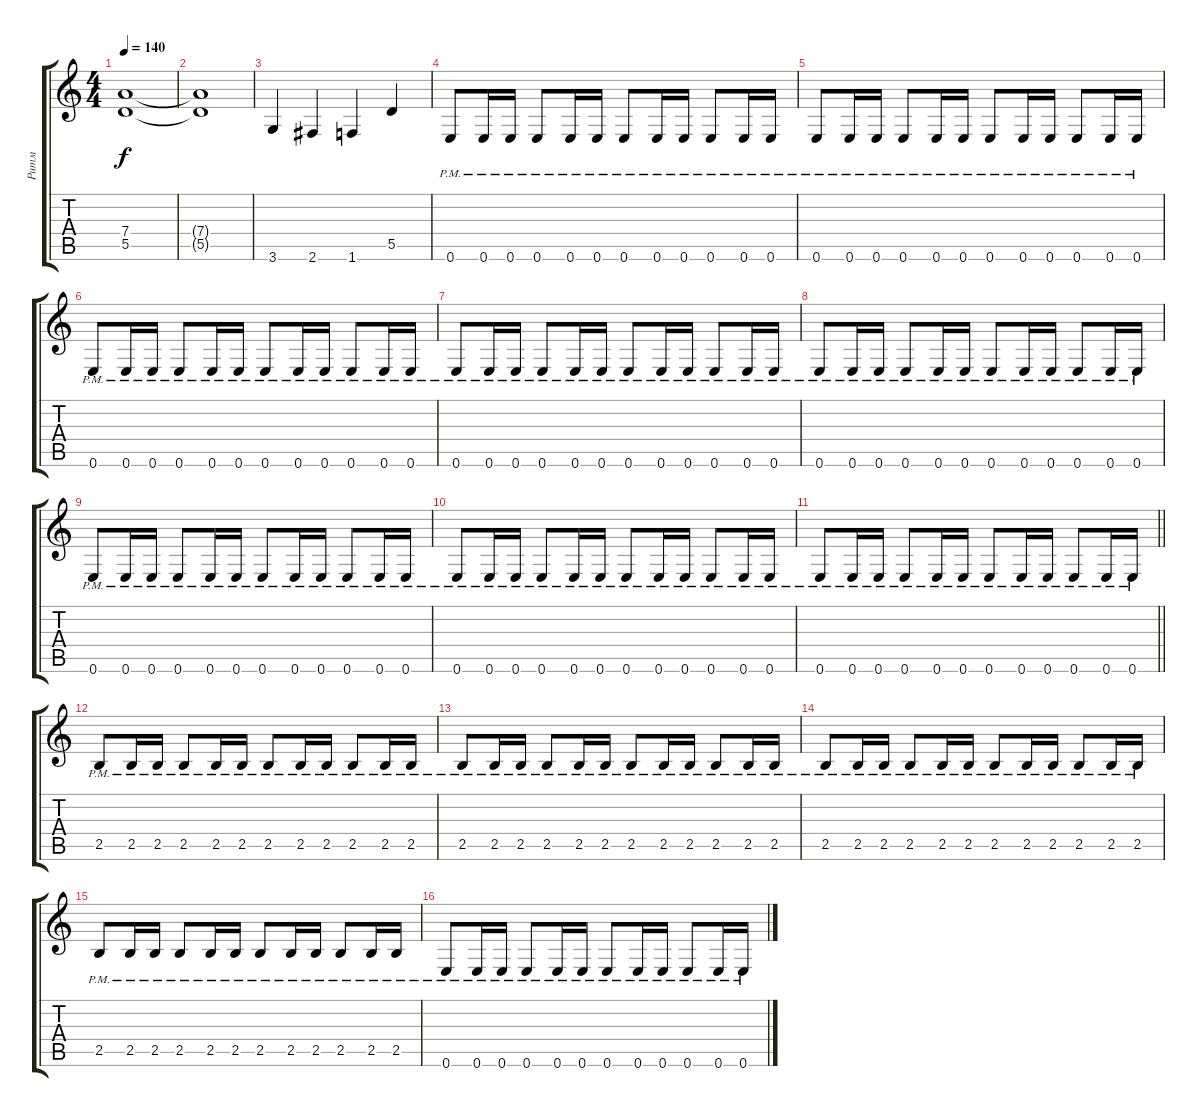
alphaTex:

\track ("Ритм" "Ритм") {instrument distortionguitar}
\staff {score tabs}
\tuning (E4 B3 G3 D3 A2 E2) {hide}
\ts (4 4)
\tempo 140
\clef g2
\ks c
(7.4 5.5).1{dy f} |
(7.4{t} 5.5{t}).1 |
3.6.4 2.6.4 1.6.4 5.5.4 |
0.6{pm}.8 0.6{pm}.16 0.6{pm}.16 0.6{pm}.8 0.6{pm}.16 0.6{pm}.16 0.6{pm}.8 0.6{pm}.16 0.6{pm}.16 0.6{pm}.8 0.6{pm}.16 0.6{pm}.16 |
0.6{pm}.8 0.6{pm}.16 0.6{pm}.16 0.6{pm}.8 0.6{pm}.16 0.6{pm}.16 0.6{pm}.8 0.6{pm}.16 0.6{pm}.16 0.6{pm}.8 0.6{pm}.16 0.6{pm}.16 |
0.6{pm}.8 0.6{pm}.16 0.6{pm}.16 0.6{pm}.8 0.6{pm}.16 0.6{pm}.16 0.6{pm}.8 0.6{pm}.16 0.6{pm}.16 0.6{pm}.8 0.6{pm}.16 0.6{pm}.16 |
0.6{pm}.8 0.6{pm}.16 0.6{pm}.16 0.6{pm}.8 0.6{pm}.16 0.6{pm}.16 0.6{pm}.8 0.6{pm}.16 0.6{pm}.16 0.6{pm}.8 0.6{pm}.16 0.6{pm}.16 |
0.6{pm}.8 0.6{pm}.16 0.6{pm}.16 0.6{pm}.8 0.6{pm}.16 0.6{pm}.16 0.6{pm}.8 0.6{pm}.16 0.6{pm}.16 0.6{pm}.8 0.6{pm}.16 0.6{pm}.16 |
0.6{pm}.8 0.6{pm}.16 0.6{pm}.16 0.6{pm}.8 0.6{pm}.16 0.6{pm}.16 0.6{pm}.8 0.6{pm}.16 0.6{pm}.16 0.6{pm}.8 0.6{pm}.16 0.6{pm}.16 |
0.6{pm}.8 0.6{pm}.16 0.6{pm}.16 0.6{pm}.8 0.6{pm}.16 0.6{pm}.16 0.6{pm}.8 0.6{pm}.16 0.6{pm}.16 0.6{pm}.8 0.6{pm}.16 0.6{pm}.16 |
\barLineRight lightlight
0.6{pm}.8 0.6{pm}.16 0.6{pm}.16 0.6{pm}.8 0.6{pm}.16 0.6{pm}.16 0.6{pm}.8 0.6{pm}.16 0.6{pm}.16 0.6{pm}.8 0.6{pm}.16 0.6{pm}.16 |
2.5{pm}.8 2.5{pm}.16 2.5{pm}.16 2.5{pm}.8 2.5{pm}.16 2.5{pm}.16 2.5{pm}.8 2.5{pm}.16 2.5{pm}.16 2.5{pm}.8 2.5{pm}.16 2.5{pm}.16 |
2.5{pm}.8 2.5{pm}.16 2.5{pm}.16 2.5{pm}.8 2.5{pm}.16 2.5{pm}.16 2.5{pm}.8 2.5{pm}.16 2.5{pm}.16 2.5{pm}.8 2.5{pm}.16 2.5{pm}.16 |
2.5{pm}.8 2.5{pm}.16 2.5{pm}.16 2.5{pm}.8 2.5{pm}.16 2.5{pm}.16 2.5{pm}.8 2.5{pm}.16 2.5{pm}.16 2.5{pm}.8 2.5{pm}.16 2.5{pm}.16 |
2.5{pm}.8 2.5{pm}.16 2.5{pm}.16 2.5{pm}.8 2.5{pm}.16 2.5{pm}.16 2.5{pm}.8 2.5{pm}.16 2.5{pm}.16 2.5{pm}.8 2.5{pm}.16 2.5{pm}.16 |
0.6{pm}.8 0.6{pm}.16 0.6{pm}.16 0.6{pm}.8 0.6{pm}.16 0.6{pm}.16 0.6{pm}.8 0.6{pm}.16 0.6{pm}.16 0.6{pm}.8 0.6{pm}.16 0.6{pm}.16
